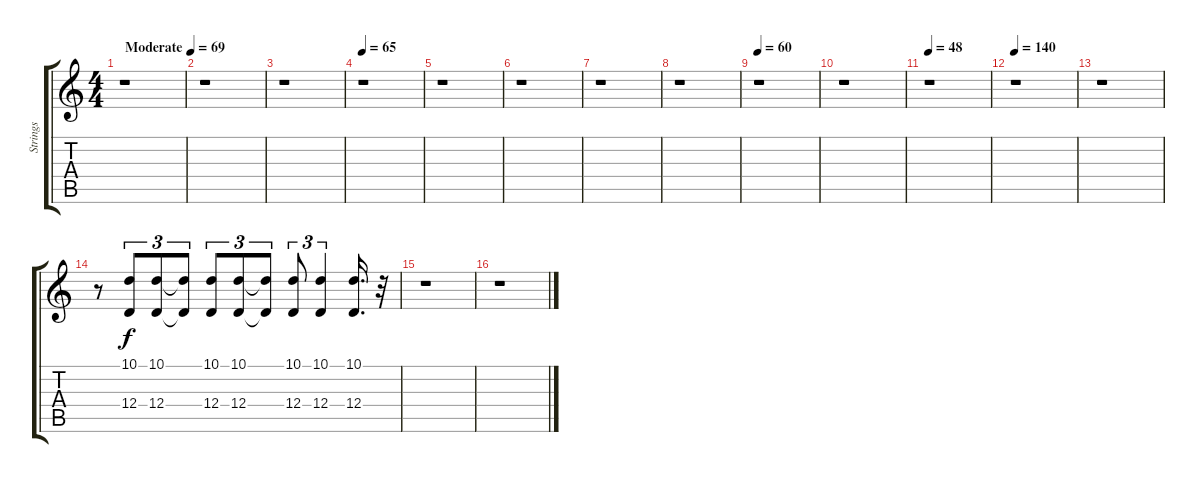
\track ("Strings" "Strings") {instrument stringensemble1}
\staff {score tabs}
\tuning (E4 B3 G3 D3 A2 E2) {hide}
\ts (4 4)
\tempo (69 "Moderate")
\clef g2
\ks c
r.1{dy f instrument stringensemble1} |
r.1 |
r.1 |
\tempo 65
r.1 |
r.1 |
r.1 |
r.1 |
r.1 |
\tempo 60
r.1 |
r.1 |
\tempo 48
r.1 |
\tempo 140
r.1 |
r.1 |
r.8 (10.1 12.4).8{tu (3 2)} (10.1 12.4).8{tu (3 2)} (10.1{t} 12.4{t}).8{tu (3 2)} (10.1 12.4).8{tu (3 2)} (10.1 12.4).8{tu (3 2)} (10.1{t} 12.4{t}).8{tu (3 2)} (10.1 12.4).8{tu (3 2)} (10.1 12.4).4{tu (3 2)} (10.1 12.4).16{d} r.32 |
r.1 |
r.1
